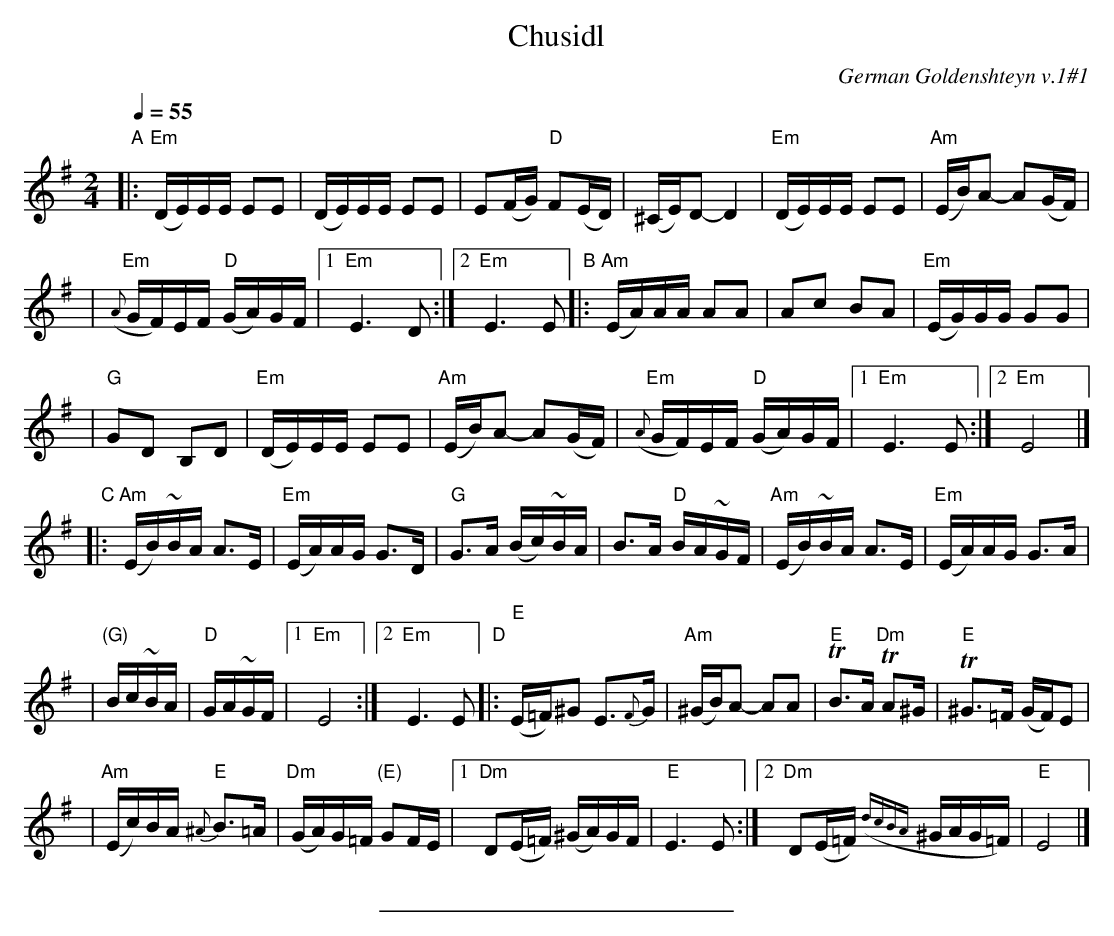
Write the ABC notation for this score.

X:1
T: Chusidl
O: German Goldenshteyn v.1#1
Q: 1/4=55
M: 2/4
L: 1/16
K: Em
"A"|:"Em"(DE)EE E2E2 | (DE)EE E2E2 \
| E2(FG) "D"F2(ED) | (^CE)D2- D4 \
| "Em"(DE)EE E2E2 | "Am"(EB)A2- A2(GF) |
| "Em"({A}GF)EF "D"(GA)GF |1 "Em"E6 D2 \
:|2 "Em"E6 E2 "B"|:"Am"(EA)AA A2A2 \
| A2c2 B2A2 | "Em"(EG)GG G2G2 |
| "G"G2D2 B,2D2 | "Em"(DE)EE E2E2 \
| "Am"(EB)A2- A2(GF) | "Em"({A}GF)EF "D"(GA)GF \
|1 "Em"E6 E2 :|2 "Em"E8 |]
"C"|:"Am"(EB)~BA A3E | "Em"(EA)AG G3D \
| "G"G3A (Bc)~BA | B3A "D"BA~GF \
| "Am"(EB)~BA A3E | "Em"(EA)AG G3A |
| "(G)"Bc~BA| "D"GA~GF |1 "Em"E8 \
:|2 "Em"E6 E2 "D"|:"E"(E=F)^G2 E3{F}G \
| "Am"(^GB)A2- A2A2 | "E"TB3A "Dm"TA2^G \
| "E"T^G3=F (GF)E2 |
| "Am"(Ec)BA "E"{^A}B3=A | "Dm"(GA)G=F "(E)"G2FE \
|1 "Dm"D2(E=F) (^GA)GF | "E"E6 E2 \
:|2 "Dm"D2(E=F) ({dcBA}^GAG=F) | "E"E8 |]
